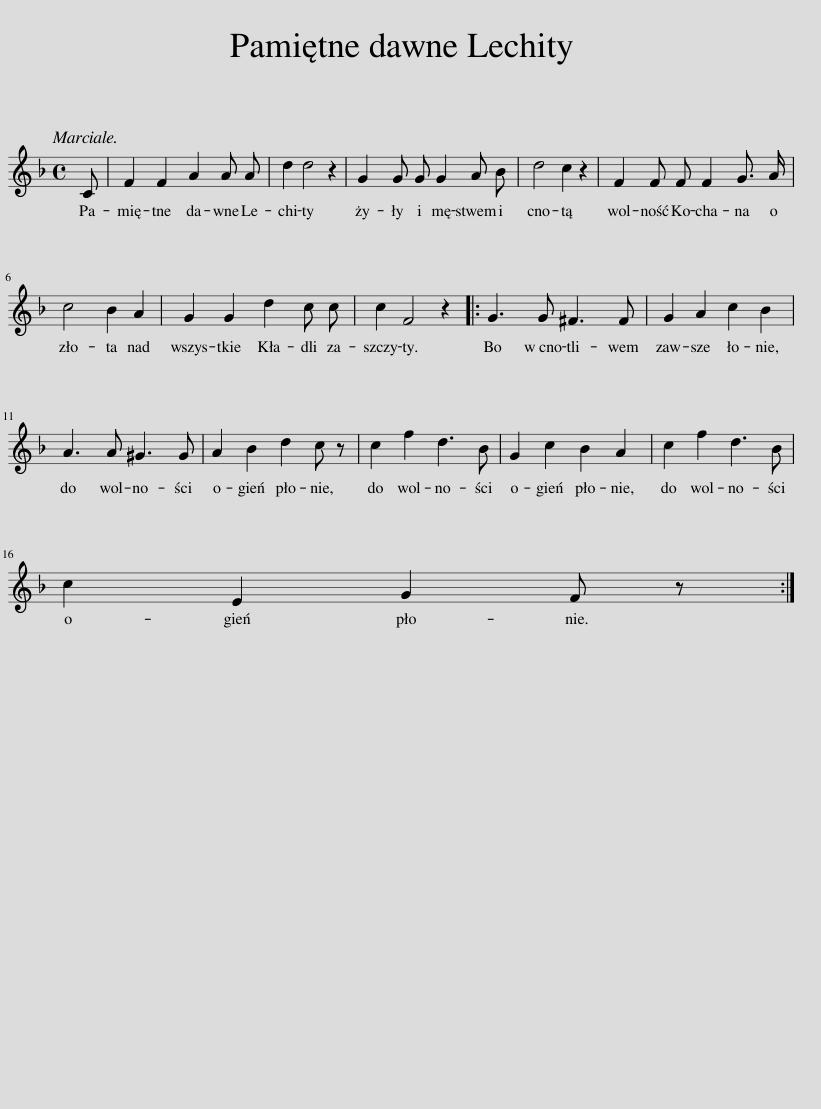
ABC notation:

X:1
L:1/8
Q:1/4=120
M:4/4
I:linebreak $
K:F
V:1 treble
V:1
 C | F2 F2 A2 A A | d2 d4 z2 | G2 G G G2 A B | d4 c2 z2 | %5
 F2 F F F2 G3/2 A/ |$ c4 B2 A2 | G2 G2 d2 c c | c2 F4 z2 |: G3 G ^F3 F | %10
 G2 A2 c2 B2 |$ A3 A ^G3 G | A2 B2 d2 c z | c2 f2 d3 B | G2 c2 B2 A2 | %15
 c2 f2 d3 B |$ c2 E2 G2 F z :| %17
